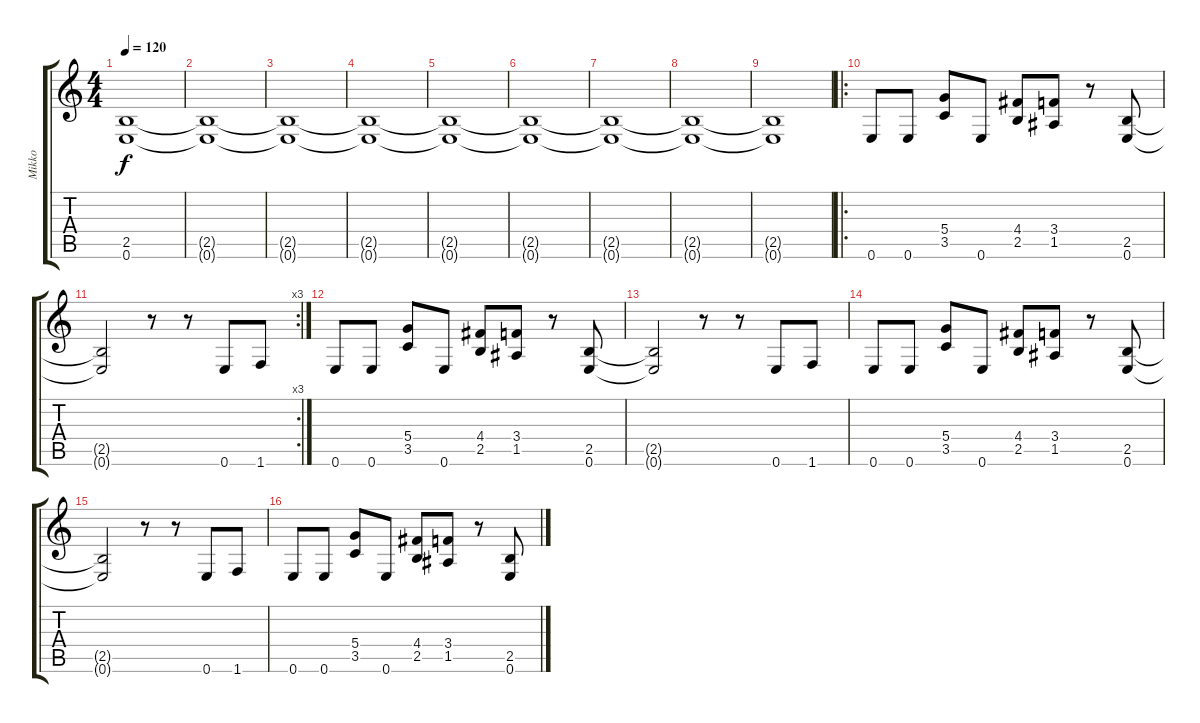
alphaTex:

\track ("Mikko" "Mikko") {instrument distortionguitar}
\staff {score tabs}
\tuning (E4 B3 G3 D3 A2 E2) {hide}
\ts (4 4)
\tempo 120
\clef g2
\ks c
(2.5{t} 0.6{t}).1{dy f} |
(2.5{t} 0.6{t}).1 |
(2.5{t} 0.6{t}).1 |
(2.5{t} 0.6{t}).1 |
(2.5{t} 0.6{t}).1 |
(2.5{t} 0.6{t}).1 |
(2.5{t} 0.6{t}).1 |
(2.5{t} 0.6{t}).1 |
(2.5{t} 0.6{t}).1 |
\ro
0.6.8 0.6.8 (5.4 3.5).8 0.6.8 (4.4 2.5).8 (3.4 1.5).8 r.8 (2.5 0.6).8 |
\rc 3
(2.5{t} 0.6{t}).2 r.8 r.8 0.6.8 1.6.8 |
0.6.8 0.6.8 (5.4 3.5).8 0.6.8 (4.4 2.5).8 (3.4 1.5).8 r.8 (2.5 0.6).8 |
(2.5{t} 0.6{t}).2 r.8 r.8 0.6.8 1.6.8 |
0.6.8 0.6.8 (5.4 3.5).8 0.6.8 (4.4 2.5).8 (3.4 1.5).8 r.8 (2.5 0.6).8 |
(2.5{t} 0.6{t}).2 r.8 r.8 0.6.8 1.6.8 |
0.6.8 0.6.8 (5.4 3.5).8 0.6.8 (4.4 2.5).8 (3.4 1.5).8 r.8 (2.5 0.6).8
